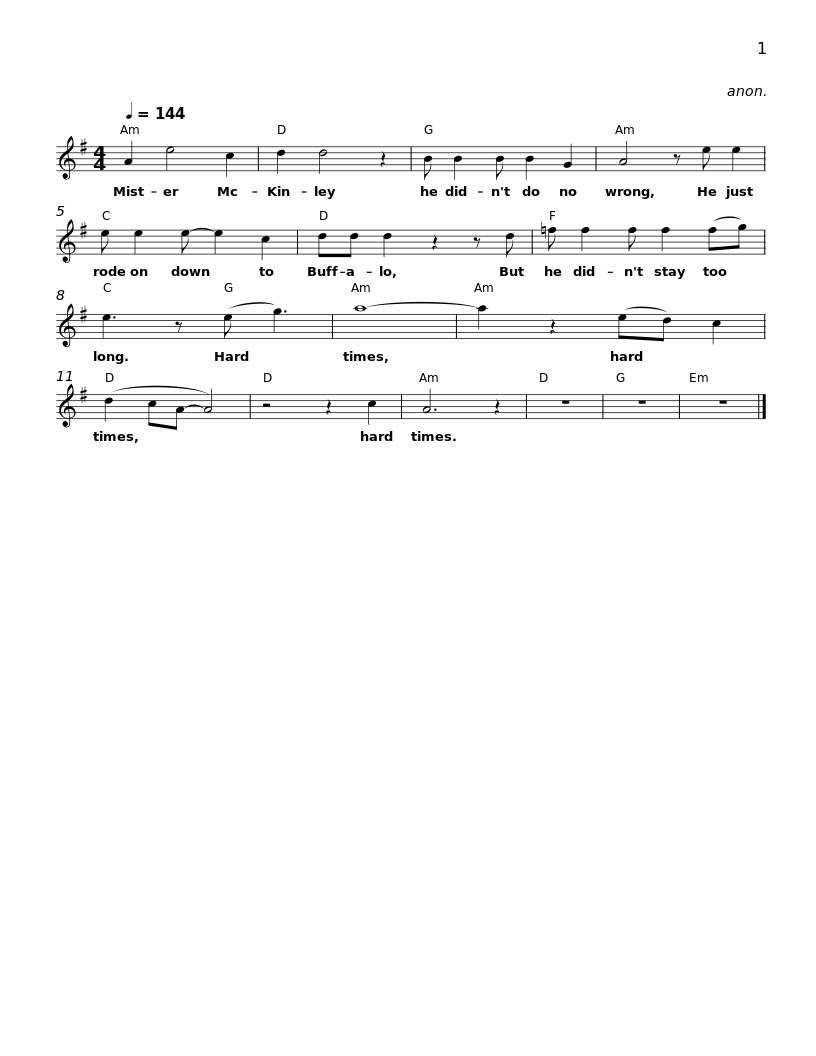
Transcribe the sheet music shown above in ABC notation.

X:1
L:1/8
Q:1/4=144
M:4/4
I:linebreak $
K:G
V:1 treble
V:1
 A2 e4 c2 | d2 d4 z2 | B B2 B B2 G2 | A4 z e e2 | e e2 e- e2 c2 | %5
 dd d2 z2 z d |$ =f f2 f f2 (fg) | e3 z (e g3) | a8- | a2 z2 (ed) c2 | %10
 (d2 cA- A4) | z4 z2 c2 | A6 z2 | z8 | z8 |$ %15
 z8 |] %16
